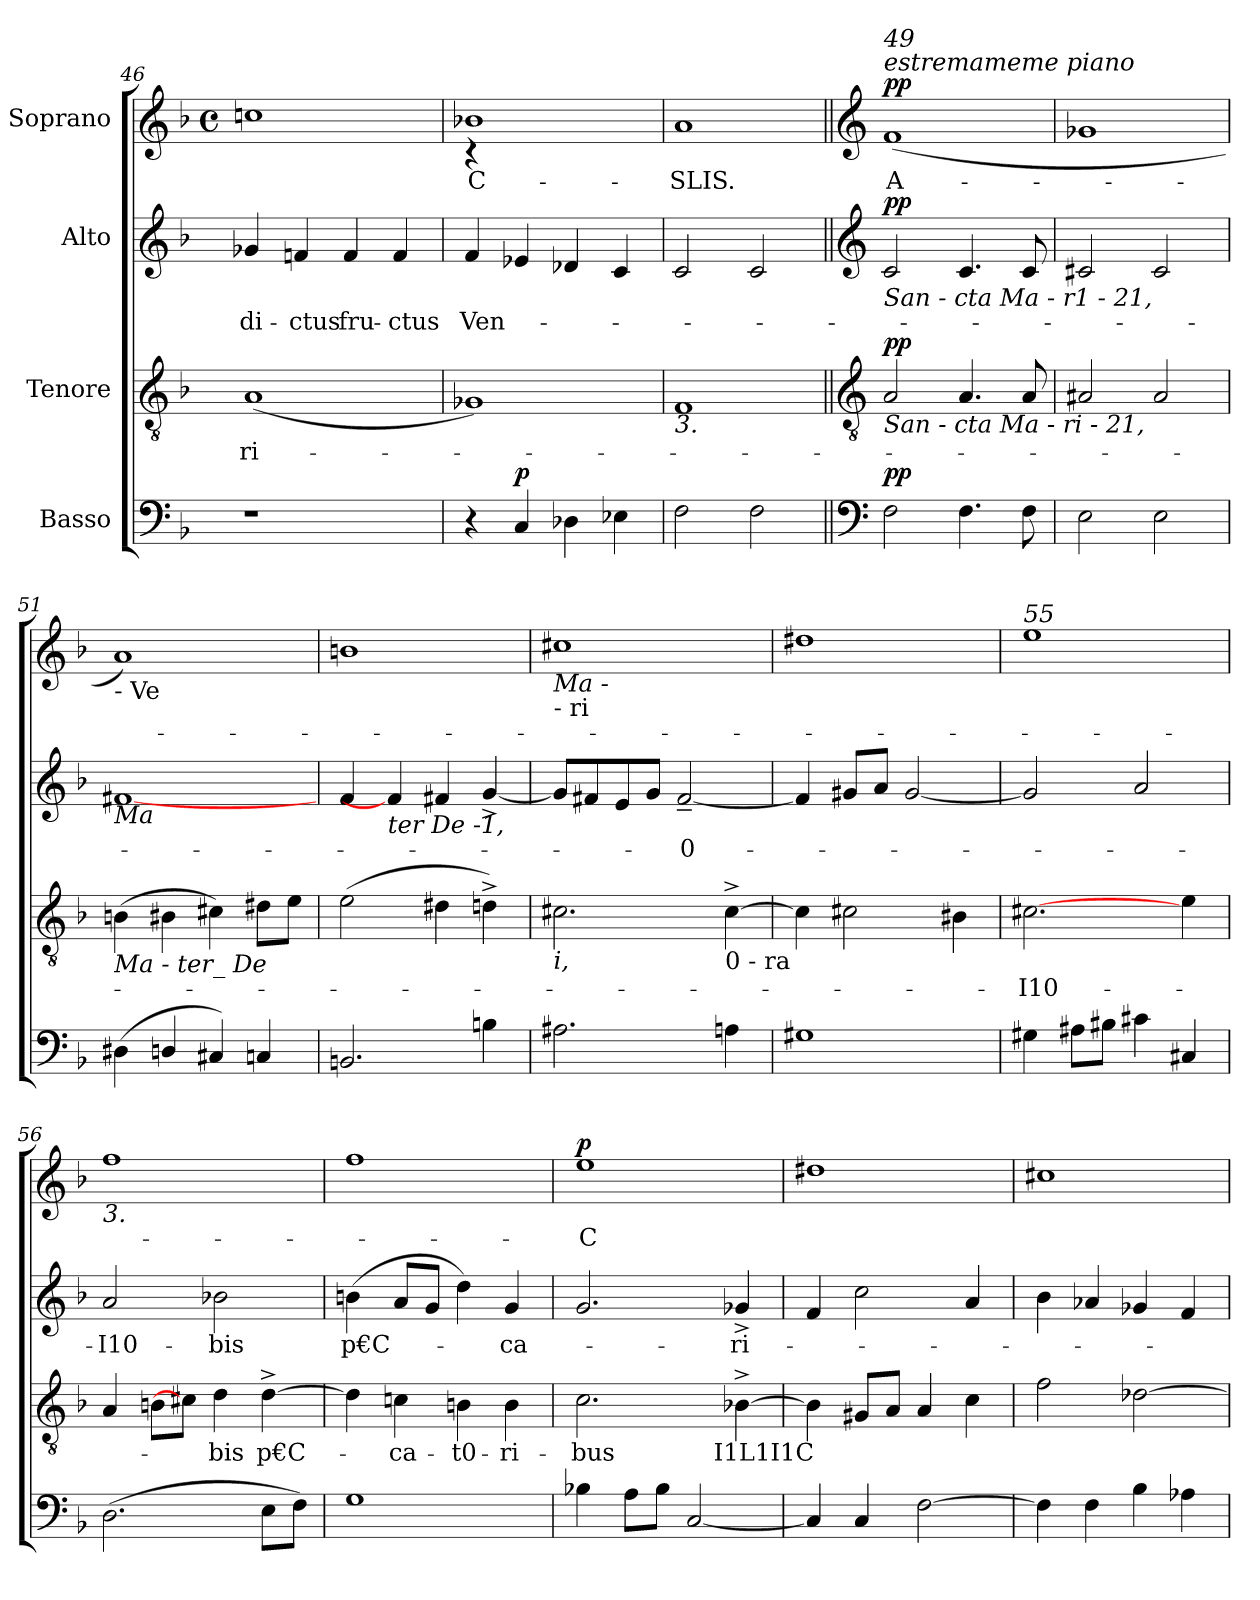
**kern	**dynam	**kern	**text	**dynam	**kern	**text	**dynam	**kern	**text	**dynam
*part4	*part4	*part3	*part3	*part3	*part2	*part2	*part2	*part1	*part1	*part1
*staff4	*staff4	*staff3	*staff3	*staff3	*staff2	*staff2	*staff2	*staff1	*staff1	*staff1
*I"Basso	*	*I"Tenore	*	*	*I"Alto	*	*	*I"Soprano	*	*
*clefF4	*	*clefGv2	*	*	*clefG2	*	*	*clefG2	*	*
*k[b-]	*	*k[b-]	*	*	*k[b-]	*	*	*k[b-]	*	*
*	*	*	*	*	*	*	*	*M4/4	*	*
*	*	*	*	*	*	*	*	*met(c)	*	*
=46	=46	=46	=46	=46	=46	=46	=46	=46	=46	=46
!	!	!	!LO:LY:b	!	!	!LO:LY:b	!	!	!	!
1r	.	(1A	-ri-	.	4g-X/	di-	.	1ccn	.	.
!	!	!	!	!	!	!LO:LY:b	!	!	!	!
.	.	.	.	.	4fn/	-ctus	.	.	.	.
!	!	!	!	!	!	!LO:LY:b	!	!	!	!
.	.	.	.	.	4f/	fru-	.	.	.	.
!	!	!	!	!	!	!LO:LY:b	!	!	!	!
.	.	.	.	.	4f/	-ctus	.	.	.	.
=47	=47	=47	=47	=47	=47	=47	=47	=47	=47	=47
!	!	!	!	!	!	!LO:LY:b	!	!	!LO:LY:b	!
*	*	*	*	*	*	*	*	*^	*	*
4r	.	1G-X)	.	.	4f/	Ven-	.	1b-X	4r	-C-	.
!	!LO:DY:a	!	!	!	!	!	!	!	!	!	!
4C/	p	.	.	.	4e-X/	.	.	.	2.ryy	.	.
4D-X\	.	.	.	.	4d-X/	.	.	.	.	.	.
4E-X\	.	.	.	.	4c/	.	.	.	.	.	.
*	*	*	*	*	*	*	*	*v	*v	*	*
=48	=48	=48	=48	=48	=48	=48	=48	=48	=48	=48
!	!	!LO:TX:b:i:t=3.	!	!	!	!	!	!	!	!
!	!	!	!	!	!	!	!	!	!LO:LY:b	!
2F\	.	1F	.	.	2c/	.	.	1a	-SLIS.	.
2F\	.	.	.	.	2c/	.	.	.	.	.
!!LO:PB:g=z
=49||	=49||	=49||	=49||	=49||	=49||	=49||	=49||	=49||	=49||	=49||
*clefF4	*	*clefGv2	*	*	*clefG2	*	*	*clefG2	*	*
!	!	!	!	!	!	!	!	!LO:TX:a:i:t=estremameme piano	!	!
!	!	!	!	!	!	!	!	!LO:TX:a:i:t=49	!	!
!	!	!	!	!	!LO:TX:b:i:t=San - cta Ma - r1 - 21,	!	!	!	!	!
!	!	!LO:TX:b:i:t=San - cta Ma - ri - 21,	!	!	!	!	!	!	!	!
!	!LO:DY:a	!	!	!LO:DY:a	!	!	!LO:DY:a	!	!LO:LY:b	!LO:DY:a
2F\	pp	2A/	.	pp	2c/	.	pp	(1f	-A-	pp
4.F\	.	4.A/	.	.	4.c/	.	.	.	.	.
8F\	.	8A/	.	.	8c/	.	.	.	.	.
=50	=50	=50	=50	=50	=50	=50	=50	=50	=50	=50
2E\	.	2A#X/	.	.	2c#X/	.	.	1g-X	.	.
2E\	.	2A#/	.	.	2c#/	.	.	.	.	.
=51	=51	=51	=51	=51	=51	=51	=51	=51	=51	=51
!	!	!	!	!	!	!	!	!LO:TX:b:t=- Ve	!	!
!	!	!	!	!	!LO:TX:b:i:t=Ma	!	!	!	!	!
!	!	!LO:TX:b:i:t=Ma - ter_ De	!	!	!	!	!	!	!	!
(>4D#X\	.	(>4Bn\	.	.	[1f#X	.	.	1a)	.	.
4Dn/	.	4B#X\	.	.	.	.	.	.	.	.
4C#X/)	.	4c#X\)	.	.	.	.	.	.	.	.
4Cn/	.	8d#X\L	.	.	.	.	.	.	.	.
.	.	8e\J	.	.	.	.	.	.	.	.
=52	=52	=52	=52	=52	=52	=52	=52	=52	=52	=52
2.BBn/	.	(>2e\	.	.	4f/	.	.	1bn	.	.
!	!	!	!	!	!LO:TX:b:i:t=ter De -1,	!	!	!	!	!
.	.	.	.	.	4f#/]	.	.	.	.	.
.	.	4d#X\	.	.	4f#X/	.	.	.	.	.
4Bn\	.	4dn^\)	.	.	[4g^/	.	.	.	.	.
=53	=53	=53	=53	=53	=53	=53	=53	=53	=53	=53
!	!	!	!	!	!	!	!	!LO:TX:b:i:t=Ma -	!	!
!	!	!	!	!	!	!	!	!LO:TX:b:t=- ri	!	!
!	!	!LO:TX:b:i:t=i,	!	!	!	!	!	!	!	!
2.A#X\	.	2.c#X\	.	.	8g/L]	.	.	1cc#X	.	.
.	.	.	.	.	8f#X/	.	.	.	.	.
.	.	.	.	.	8e/	.	.	.	.	.
.	.	.	.	.	8g/J	.	.	.	.	.
!	!	!	!	!	!	!LO:LY:b	!	!	!	!
.	.	.	.	.	[2f#~/	-0-	.	.	.	.
!	!	!LO:TX:b:t=0 - ra	!	!	!	!	!	!	!	!
4An\	.	[4c#^\	.	.	.	.	.	.	.	.
=54	=54	=54	=54	=54	=54	=54	=54	=54	=54	=54
1G#X	.	4c#\]	.	.	4f#/]	.	.	1dd#X	.	.
.	.	2c#X\	.	.	8g#X/L	.	.	.	.	.
.	.	.	.	.	8a/J	.	.	.	.	.
.	.	.	.	.	[2g#/	.	.	.	.	.
.	.	4B#X\	.	.	.	.	.	.	.	.
=55	=55	=55	=55	=55	=55	=55	=55	=55	=55	=55
!	!	!	!	!	!	!	!	!LO:TX:a:i:t=55	!	!
!	!	!	!LO:LY:b	!	!	!	!	!	!	!
4G#X\	.	[2.c#X\	I10-	.	2g#/]	.	.	1ee	.	.
8A#X\L	.	.	.	.	.	.	.	.	.	.
8B#X\J	.	.	.	.	.	.	.	.	.	.
4c#X\	.	.	.	.	2a/	.	.	.	.	.
4C#X/	.	4e\	.	.	.	.	.	.	.	.
!!LO:LB:g=z
=56	=56	=56	=56	=56	=56	=56	=56	=56	=56	=56
!	!	!	!	!	!	!	!	!LO:TX:b:i:t=3.	!	!
!	!	!	!	!	!	!LO:LY:b	!	!	!	!
(>2.D\	.	4A/	.	.	2a/	I10-	.	1ff	.	.
.	.	8Bn\L	.	.	.	.	.	.	.	.
.	.	8c#X\J]	.	.	.	.	.	.	.	.
!	!	!	!LO:LY:b	!	!	!LO:LY:b	!	!	!	!
.	.	4d\	-bis	.	2b-X\	-bis	.	.	.	.
!	!	!	!LO:LY:b	!	!	!	!	!	!	!
8E\L	.	[4d^\	p€C-	.	.	.	.	.	.	.
8F\J)	.	.	.	.	.	.	.	.	.	.
=57	=57	=57	=57	=57	=57	=57	=57	=57	=57	=57
!	!	!	!	!	!	!LO:LY:b	!	!	!	!
1G	.	4d\]	.	.	(>4bn\	p€C-	.	1ff	.	.
!	!	!	!LO:LY:b	!	!	!	!	!	!	!
.	.	4cn\	-ca-	.	8a/L	.	.	.	.	.
.	.	.	.	.	8g/J	.	.	.	.	.
!	!	!	!LO:LY:b	!	!	!	!	!	!	!
.	.	4Bn\	-t0-	.	4dd\)	.	.	.	.	.
!	!	!	!LO:LY:b	!	!	!LO:LY:b	!	!	!	!
.	.	4B\	-ri-	.	4g/	-ca-	.	.	.	.
=58	=58	=58	=58	=58	=58	=58	=58	=58	=58	=58
!	!	!	!LO:LY:b	!	!	!	!	!	!LO:LY:b	!LO:DY:a
4B-X\	.	2.c\	-bus	.	2.g/	.	.	1ee	C	p
8A\L	.	.	.	.	.	.	.	.	.	.
8B-\J	.	.	.	.	.	.	.	.	.	.
[2C/	.	.	.	.	.	.	.	.	.	.
!	!	!	!LO:LY:b	!	!	!LO:LY:b	!	!	!	!
.	.	[4B-X^\	I1L1I1C	.	4g-X^/	-ri-	.	.	.	.
=59	=59	=59	=59	=59	=59	=59	=59	=59	=59	=59
4C/]	.	4B-\]	.	.	4f/	.	.	1dd#X	.	.
4C/	.	8G#X/L	.	.	2cc\	.	.	.	.	.
.	.	8A/J	.	.	.	.	.	.	.	.
[2F\	.	4A/	.	.	.	.	.	.	.	.
.	.	4c\	.	.	4a/	.	.	.	.	.
=60	=60	=60	=60	=60	=60	=60	=60	=60	=60	=60
4F\]	.	2f\	.	.	4b-\	.	.	1cc#X	.	.
4F\	.	.	.	.	4a-X/	.	.	.	.	.
4B-\	.	[2d-X\	.	.	4g-X/	.	.	.	.	.
4A-X\	.	.	.	.	4f/	.	.	.	.	.
=	=	=	=	=	=	=	=	=	=	=
*-	*-	*-	*-	*-	*-	*-	*-	*-	*-	*-
